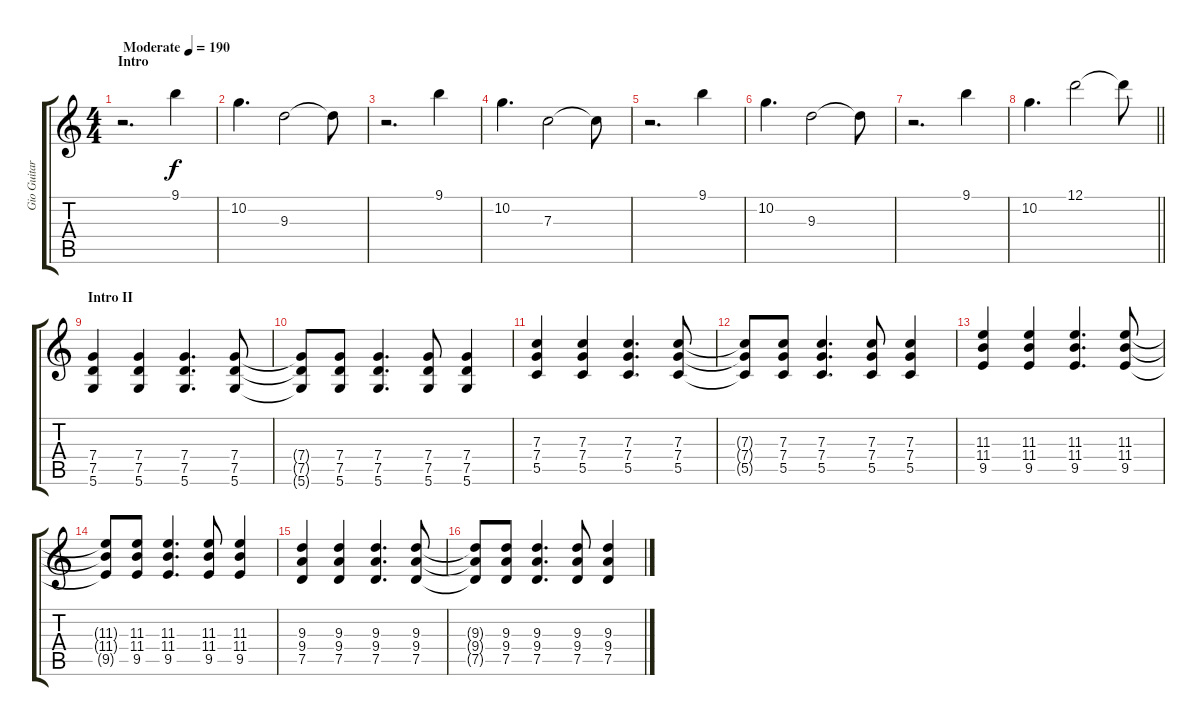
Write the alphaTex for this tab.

\track ("Gio Guitar" "Gio Guitar") {instrument distortionguitar}
\staff {score tabs}
\tuning (D4 A3 F3 C3 G2 D2) {hide}
\ts (4 4)
\section ("" "Intro")
\tempo (190 "Moderate")
\clef g2
\ks c
r.2{d dy f instrument distortionguitar} 9.1.4 |
10.2.4{d} 9.3.2 9.3{t}.8 |
r.2{d} 9.1.4 |
10.2.4{d} 7.3.2 7.3{t}.8 |
r.2{d} 9.1.4 |
10.2.4{d} 9.3.2 9.3{t}.8 |
r.2{d} 9.1.4 |
\barLineRight lightlight
10.2.4{d} 12.1.2 12.1{t}.8 |
\section ("" "Intro II")
(7.4 7.5 5.6).4 (7.4 7.5 5.6).4 (7.4 7.5 5.6).4{d} (7.4 7.5 5.6).8 |
(7.4{t} 7.5{t} 5.6{t}).8 (7.4 7.5 5.6).8 (7.4 7.5 5.6).4{d} (7.4 7.5 5.6).8 (7.4 7.5 5.6).4 |
(7.3 7.4 5.5).4 (7.3 7.4 5.5).4 (7.3 7.4 5.5).4{d} (7.3 7.4 5.5).8 |
(7.3{t} 7.4{t} 5.5{t}).8 (7.3 7.4 5.5).8 (7.3 7.4 5.5).4{d} (7.3 7.4 5.5).8 (7.3 7.4 5.5).4 |
(11.3 11.4 9.5).4 (11.3 11.4 9.5).4 (11.3 11.4 9.5).4{d} (11.3 11.4 9.5).8 |
(11.3{t} 11.4{t} 9.5{t}).8 (11.3 11.4 9.5).8 (11.3 11.4 9.5).4{d} (11.3 11.4 9.5).8 (11.3 11.4 9.5).4 |
(9.3 9.4 7.5).4 (9.3 9.4 7.5).4 (9.3 9.4 7.5).4{d} (9.3 9.4 7.5).8 |
(9.3{t} 9.4{t} 7.5{t}).8 (9.3 9.4 7.5).8 (9.3 9.4 7.5).4{d} (9.3 9.4 7.5).8 (9.3 9.4 7.5).4
